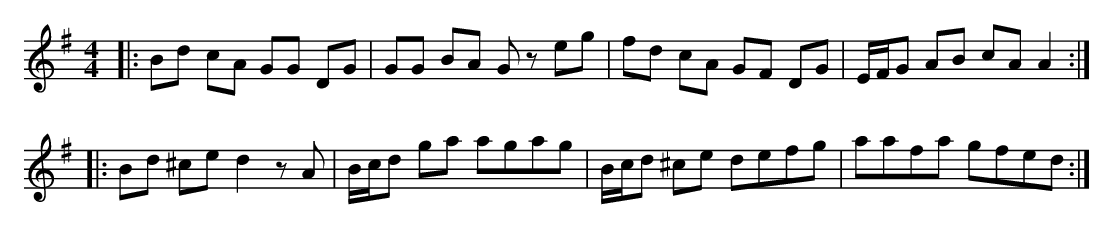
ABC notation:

X:1
M:4/4
K:G
|:Bd cA GG DG|GG BA Gz eg|fd cA GF DG|E/F/G AB cA A2:|
|:Bd ^ce d2 zA|B/c/d ga agag|B/c/d ^ce defg|aafa gfed:|
